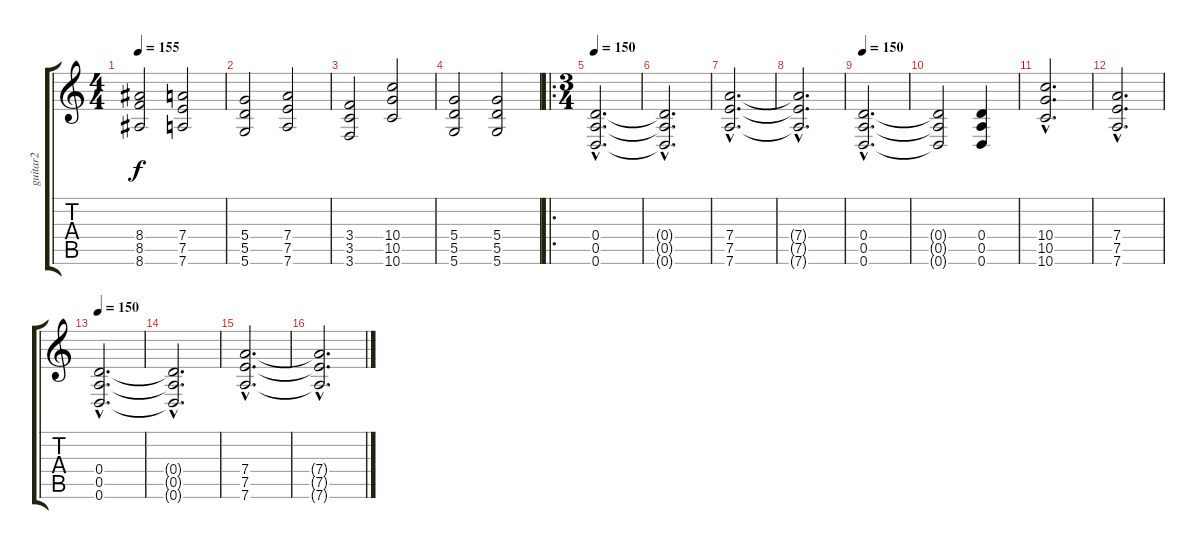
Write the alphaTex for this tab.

\track ("guitar2" "guitar2") {instrument distortionguitar}
\staff {score tabs}
\tuning (E4 B3 G3 D3 A2 D2) {hide}
\ts (4 4)
\tempo 155
\clef g2
\ks c
(8.4 8.5 8.6).2{dy f} (7.4 7.5 7.6).2 |
(5.4 5.5 5.6).2 (7.4 7.5 7.6).2 |
(3.4 3.5 3.6).2 (10.4 10.5 10.6).2 |
(5.4 5.5 5.6).2 (5.4 5.5 5.6).2 |
\ro
\ts (3 4)
\tempo 150
(0.4{hac} 0.5{hac} 0.6{hac}).2{d volume 11 balance 4} |
(0.4{hac t} 0.5{hac t} 0.6{hac t}).2{d} |
(7.4{hac} 7.5{hac} 7.6{hac}).2{d} |
(7.4{hac t} 7.5{hac t} 7.6{hac t}).2{d} |
\tempo 150
(0.4{hac} 0.5{hac} 0.6{hac}).2{d} |
(0.4{t} 0.5{t} 0.6{t}).2 (0.4 0.5 0.6).4 |
(10.4{hac} 10.5{hac} 10.6{hac}).2{d} |
(7.4{hac} 7.5{hac} 7.6{hac}).2{d} |
\tempo 150
(0.4{hac} 0.5{hac} 0.6{hac}).2{d} |
(0.4{hac t} 0.5{hac t} 0.6{hac t}).2{d} |
(7.4{hac} 7.5{hac} 7.6{hac}).2{d} |
(7.4{hac t} 7.5{hac t} 7.6{hac t}).2{d}
